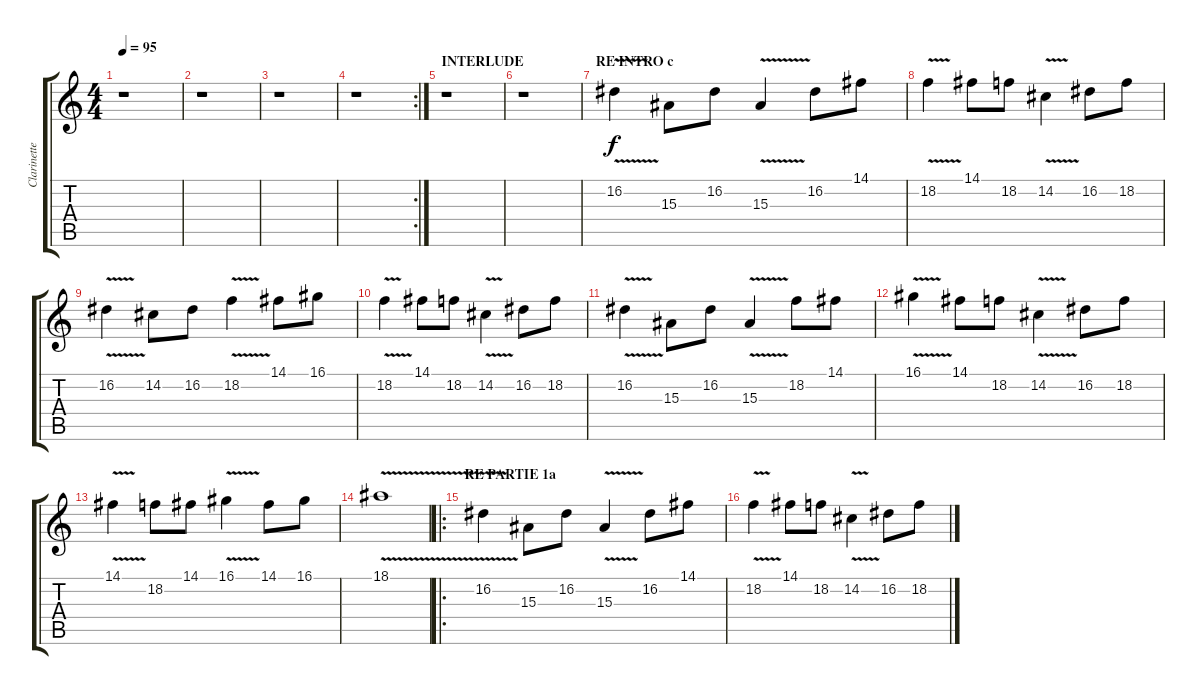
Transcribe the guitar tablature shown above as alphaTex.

\track ("Clarinette" "Clarinette") {instrument clarinet}
\staff {score tabs}
\tuning (E4 B3 G3 D3 A2 E2) {hide}
\ts (4 4)
\tempo 95
\clef g2
\ks c
r.1{dy f} |
r.1 |
r.1 |
\rc 2
r.1 |
\section ("" "INTERLUDE")
r.1 |
r.1 |
\section ("" "RE INTRO c")
16.2{v}.4 15.3.8 16.2.8 15.3{v}.4 16.2.8 14.1.8 |
18.2{v}.4 14.1.8 18.2.8 14.2{v}.4 16.2.8 18.2.8 |
16.2{v}.4 14.2.8 16.2.8 18.2{v}.4 14.1.8 16.1.8 |
18.2{v}.4 14.1.8 18.2.8 14.2{v}.4 16.2.8 18.2.8 |
16.2{v}.4 15.3.8 16.2.8 15.3{v}.4 18.2.8 14.1.8 |
16.1{v}.4 14.1.8 18.2.8 14.2{v}.4 16.2.8 18.2.8 |
14.1{v}.4 18.2.8 14.1.8 16.1{v}.4 14.1.8 16.1.8 |
18.1{v}.1 |
\ro
\section ("" "RE PARTIE 1a")
16.2{v}.4 15.3.8 16.2.8 15.3{v}.4 16.2.8 14.1.8 |
18.2{v}.4 14.1.8 18.2.8 14.2{v}.4 16.2.8 18.2.8
